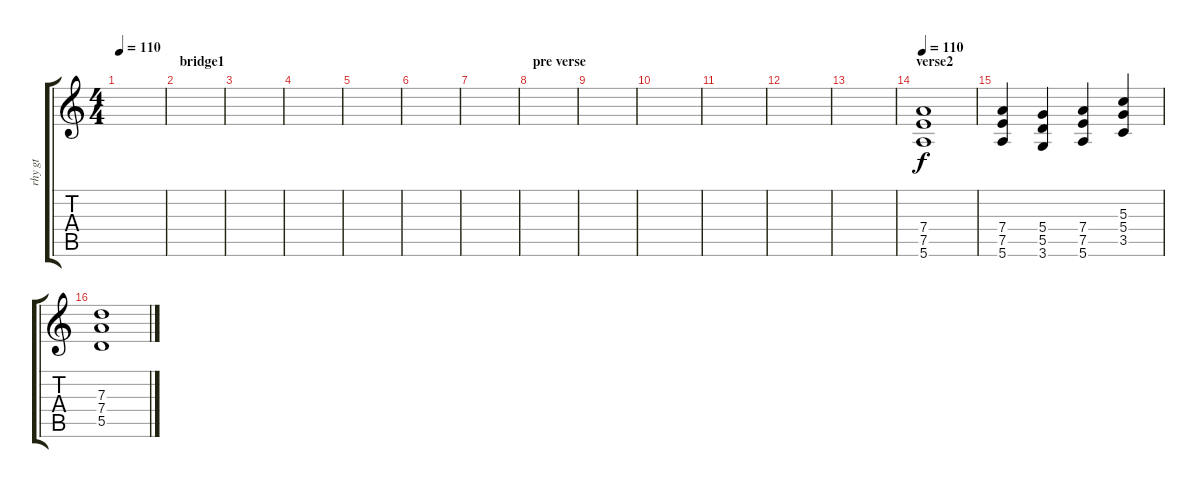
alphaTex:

\track ("rhy gt" "rhy gt") {instrument acousticguitarsteel}
\staff {score tabs}
\tuning (E4 B3 G3 D3 A2 E2) {hide}
\ts (4 4)
\tempo 110
\clef g2
\ks c
|
\section ("" "bridge1")
|
|
|
|
|
|
\section ("" "pre verse")
|
|
|
|
|
|
\section ("" "verse2")
\tempo 110
(7.4 7.5 5.6).1 |
(7.4 7.5 5.6).4 (5.4 5.5 3.6).4 (7.4 7.5 5.6).4 (5.3 5.4 3.5).4 |
(7.3 7.4 5.5).1
